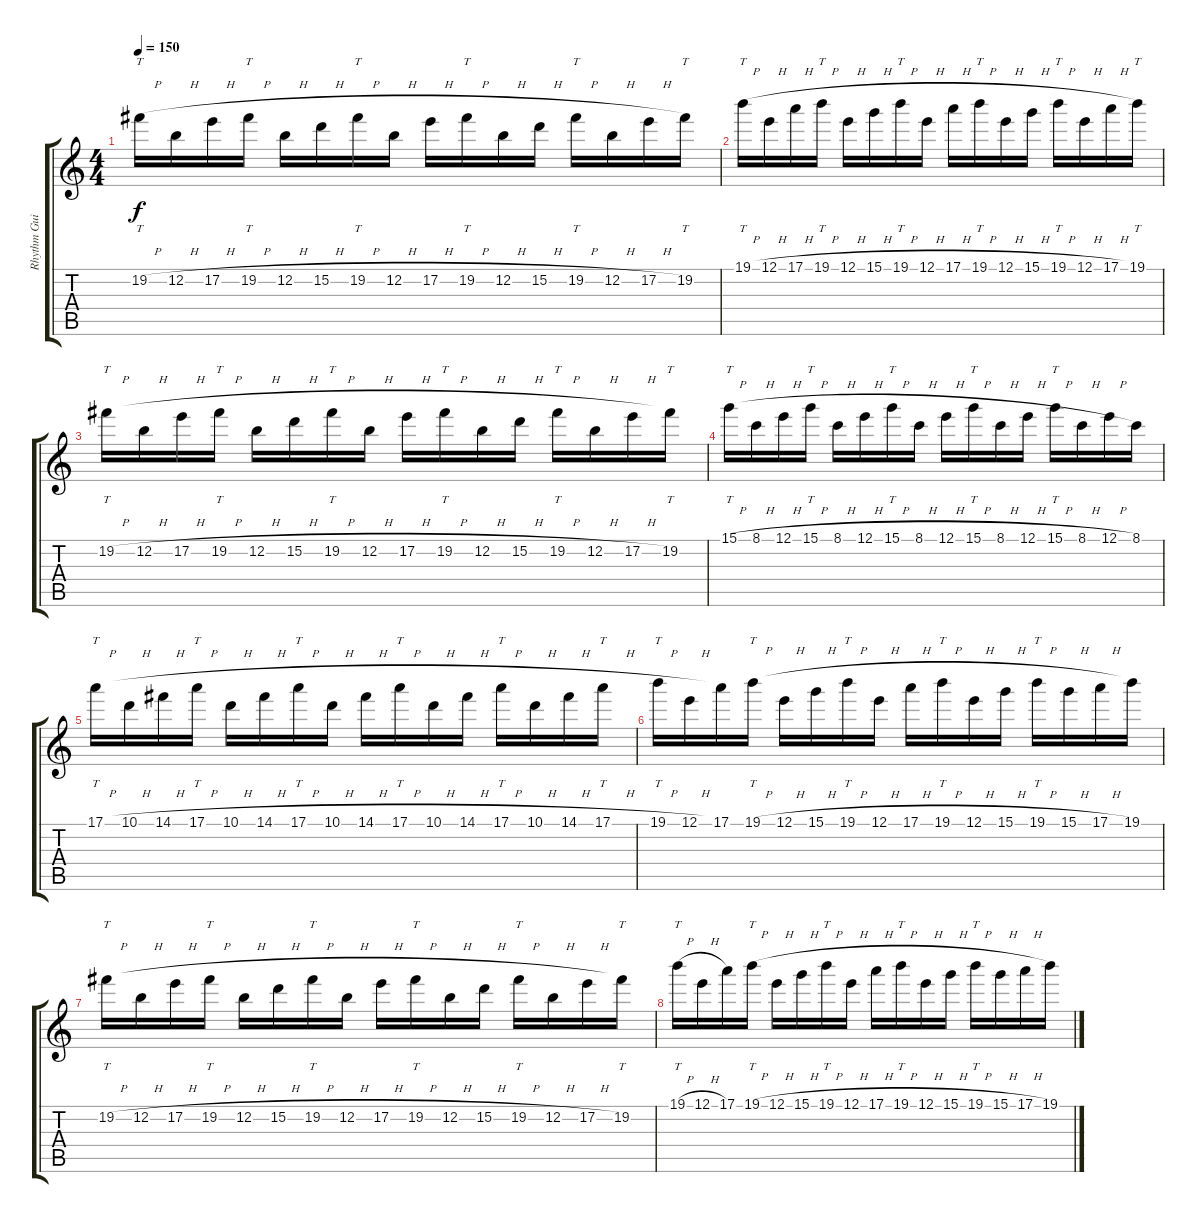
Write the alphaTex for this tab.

\track ("Rhythm Guitar" "Rhythm Gui") {instrument distortionguitar}
\staff {score tabs}
\tuning (E4 B3 G3 D3 A2 E2) {hide}
\ts (4 4)
\tempo 150
\clef g2
\ks c
19.2{h}.16{tt dy f} 12.2{h}.16 17.2{h}.16 19.2{h}.16{tt} 12.2{h}.16 15.2{h}.16 19.2{h}.16{tt} 12.2{h}.16 17.2{h}.16 19.2{h}.16{tt} 12.2{h}.16 15.2{h}.16 19.2{h}.16{tt} 12.2{h}.16 17.2{h}.16 19.2.16{tt} |
19.1{h}.16{tt} 12.1{h}.16 17.1{h}.16 19.1{h}.16{tt} 12.1{h}.16 15.1{h}.16 19.1{h}.16{tt} 12.1{h}.16 17.1{h}.16 19.1{h}.16{tt} 12.1{h}.16 15.1{h}.16 19.1{h}.16{tt} 12.1{h}.16 17.1{h}.16 19.1.16{tt} |
19.2{h}.16{tt} 12.2{h}.16 17.2{h}.16 19.2{h}.16{tt} 12.2{h}.16 15.2{h}.16 19.2{h}.16{tt} 12.2{h}.16 17.2{h}.16 19.2{h}.16{tt} 12.2{h}.16 15.2{h}.16 19.2{h}.16{tt} 12.2{h}.16 17.2{h}.16 19.2.16{tt} |
15.1{h}.16{tt} 8.1{h}.16 12.1{h}.16 15.1{h}.16{tt} 8.1{h}.16 12.1{h}.16 15.1{h}.16{tt} 8.1{h}.16 12.1{h}.16 15.1{h}.16{tt} 8.1{h}.16 12.1{h}.16 15.1{h}.16{tt} 8.1{h}.16 12.1{h}.16 8.1.16 |
17.1{h}.16{tt} 10.1{h}.16 14.1{h}.16 17.1{h}.16{tt} 10.1{h}.16 14.1{h}.16 17.1{h}.16{tt} 10.1{h}.16 14.1{h}.16 17.1{h}.16{tt} 10.1{h}.16 14.1{h}.16 17.1{h}.16{tt} 10.1{h}.16 14.1{h}.16 17.1{h}.16{tt} |
19.1{h}.16{tt} 12.1{h}.16 17.1.16 19.1{h}.16{tt} 12.1{h}.16 15.1{h}.16 19.1{h}.16{tt} 12.1{h}.16 17.1{h}.16 19.1{h}.16{tt} 12.1{h}.16 15.1{h}.16 19.1{h}.16{tt} 15.1{h}.16 17.1{h}.16 19.1.16 |
19.2{h}.16{tt} 12.2{h}.16 17.2{h}.16 19.2{h}.16{tt} 12.2{h}.16 15.2{h}.16 19.2{h}.16{tt} 12.2{h}.16 17.2{h}.16 19.2{h}.16{tt} 12.2{h}.16 15.2{h}.16 19.2{h}.16{tt} 12.2{h}.16 17.2{h}.16 19.2.16{tt} |
19.1{h}.16{tt} 12.1{h}.16 17.1.16 19.1{h}.16{tt} 12.1{h}.16 15.1{h}.16 19.1{h}.16{tt} 12.1{h}.16 17.1{h}.16 19.1{h}.16{tt} 12.1{h}.16 15.1{h}.16 19.1{h}.16{tt} 15.1{h}.16 17.1{h}.16 19.1.16
